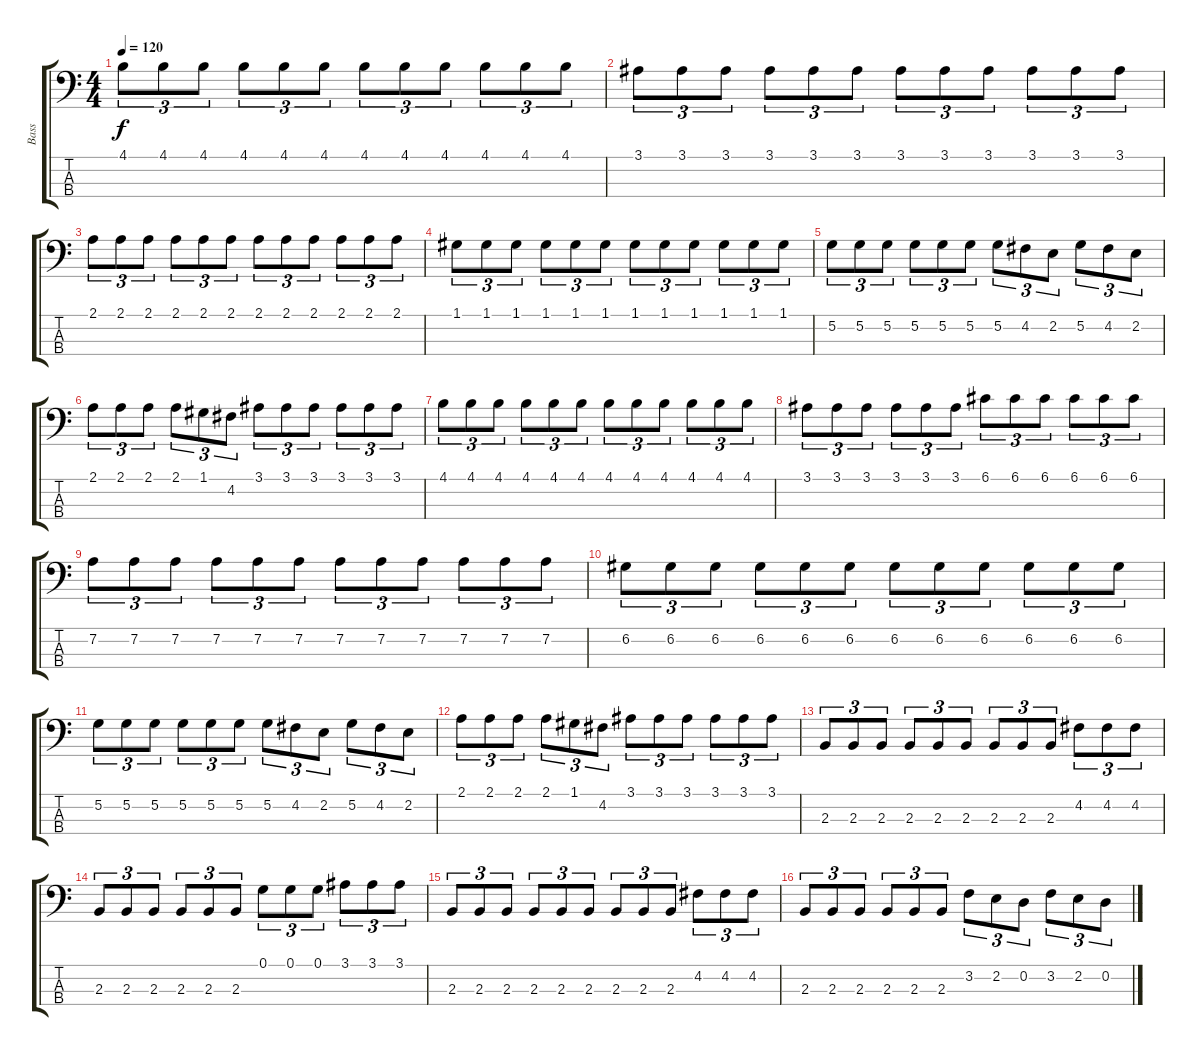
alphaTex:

\track ("Bass" "Bass") {instrument electricbasspick}
\staff {score tabs}
\tuning (G2 D2 A1 E1) {hide}
\ts (4 4)
\tempo 120
\clef f4
\ks c
4.1.8{tu (3 2) dy f} 4.1.8{tu (3 2)} 4.1.8{tu (3 2)} 4.1.8{tu (3 2)} 4.1.8{tu (3 2)} 4.1.8{tu (3 2)} 4.1.8{tu (3 2)} 4.1.8{tu (3 2)} 4.1.8{tu (3 2)} 4.1.8{tu (3 2)} 4.1.8{tu (3 2)} 4.1.8{tu (3 2)} |
3.1.8{tu (3 2)} 3.1.8{tu (3 2)} 3.1.8{tu (3 2)} 3.1.8{tu (3 2)} 3.1.8{tu (3 2)} 3.1.8{tu (3 2)} 3.1.8{tu (3 2)} 3.1.8{tu (3 2)} 3.1.8{tu (3 2)} 3.1.8{tu (3 2)} 3.1.8{tu (3 2)} 3.1.8{tu (3 2)} |
2.1.8{tu (3 2)} 2.1.8{tu (3 2)} 2.1.8{tu (3 2)} 2.1.8{tu (3 2)} 2.1.8{tu (3 2)} 2.1.8{tu (3 2)} 2.1.8{tu (3 2)} 2.1.8{tu (3 2)} 2.1.8{tu (3 2)} 2.1.8{tu (3 2)} 2.1.8{tu (3 2)} 2.1.8{tu (3 2)} |
1.1.8{tu (3 2)} 1.1.8{tu (3 2)} 1.1.8{tu (3 2)} 1.1.8{tu (3 2)} 1.1.8{tu (3 2)} 1.1.8{tu (3 2)} 1.1.8{tu (3 2)} 1.1.8{tu (3 2)} 1.1.8{tu (3 2)} 1.1.8{tu (3 2)} 1.1.8{tu (3 2)} 1.1.8{tu (3 2)} |
5.2.8{tu (3 2)} 5.2.8{tu (3 2)} 5.2.8{tu (3 2)} 5.2.8{tu (3 2)} 5.2.8{tu (3 2)} 5.2.8{tu (3 2)} 5.2.8{tu (3 2)} 4.2.8{tu (3 2)} 2.2.8{tu (3 2)} 5.2.8{tu (3 2)} 4.2.8{tu (3 2)} 2.2.8{tu (3 2)} |
2.1.8{tu (3 2)} 2.1.8{tu (3 2)} 2.1.8{tu (3 2)} 2.1.8{tu (3 2)} 1.1.8{tu (3 2)} 4.2.8{tu (3 2)} 3.1.8{tu (3 2)} 3.1.8{tu (3 2)} 3.1.8{tu (3 2)} 3.1.8{tu (3 2)} 3.1.8{tu (3 2)} 3.1.8{tu (3 2)} |
4.1.8{tu (3 2)} 4.1.8{tu (3 2)} 4.1.8{tu (3 2)} 4.1.8{tu (3 2)} 4.1.8{tu (3 2)} 4.1.8{tu (3 2)} 4.1.8{tu (3 2)} 4.1.8{tu (3 2)} 4.1.8{tu (3 2)} 4.1.8{tu (3 2)} 4.1.8{tu (3 2)} 4.1.8{tu (3 2)} |
3.1.8{tu (3 2)} 3.1.8{tu (3 2)} 3.1.8{tu (3 2)} 3.1.8{tu (3 2)} 3.1.8{tu (3 2)} 3.1.8{tu (3 2)} 6.1.8{tu (3 2)} 6.1.8{tu (3 2)} 6.1.8{tu (3 2)} 6.1.8{tu (3 2)} 6.1.8{tu (3 2)} 6.1.8{tu (3 2)} |
7.2.8{tu (3 2)} 7.2.8{tu (3 2)} 7.2.8{tu (3 2)} 7.2.8{tu (3 2)} 7.2.8{tu (3 2)} 7.2.8{tu (3 2)} 7.2.8{tu (3 2)} 7.2.8{tu (3 2)} 7.2.8{tu (3 2)} 7.2.8{tu (3 2)} 7.2.8{tu (3 2)} 7.2.8{tu (3 2)} |
6.2.8{tu (3 2)} 6.2.8{tu (3 2)} 6.2.8{tu (3 2)} 6.2.8{tu (3 2)} 6.2.8{tu (3 2)} 6.2.8{tu (3 2)} 6.2.8{tu (3 2)} 6.2.8{tu (3 2)} 6.2.8{tu (3 2)} 6.2.8{tu (3 2)} 6.2.8{tu (3 2)} 6.2.8{tu (3 2)} |
5.2.8{tu (3 2)} 5.2.8{tu (3 2)} 5.2.8{tu (3 2)} 5.2.8{tu (3 2)} 5.2.8{tu (3 2)} 5.2.8{tu (3 2)} 5.2.8{tu (3 2)} 4.2.8{tu (3 2)} 2.2.8{tu (3 2)} 5.2.8{tu (3 2)} 4.2.8{tu (3 2)} 2.2.8{tu (3 2)} |
2.1.8{tu (3 2)} 2.1.8{tu (3 2)} 2.1.8{tu (3 2)} 2.1.8{tu (3 2)} 1.1.8{tu (3 2)} 4.2.8{tu (3 2)} 3.1.8{tu (3 2)} 3.1.8{tu (3 2)} 3.1.8{tu (3 2)} 3.1.8{tu (3 2)} 3.1.8{tu (3 2)} 3.1.8{tu (3 2)} |
2.3.8{tu (3 2)} 2.3.8{tu (3 2)} 2.3.8{tu (3 2)} 2.3.8{tu (3 2)} 2.3.8{tu (3 2)} 2.3.8{tu (3 2)} 2.3.8{tu (3 2)} 2.3.8{tu (3 2)} 2.3.8{tu (3 2)} 4.2.8{tu (3 2)} 4.2.8{tu (3 2)} 4.2.8{tu (3 2)} |
2.3.8{tu (3 2)} 2.3.8{tu (3 2)} 2.3.8{tu (3 2)} 2.3.8{tu (3 2)} 2.3.8{tu (3 2)} 2.3.8{tu (3 2)} 0.1.8{tu (3 2)} 0.1.8{tu (3 2)} 0.1.8{tu (3 2)} 3.1.8{tu (3 2)} 3.1.8{tu (3 2)} 3.1.8{tu (3 2)} |
2.3.8{tu (3 2)} 2.3.8{tu (3 2)} 2.3.8{tu (3 2)} 2.3.8{tu (3 2)} 2.3.8{tu (3 2)} 2.3.8{tu (3 2)} 2.3.8{tu (3 2)} 2.3.8{tu (3 2)} 2.3.8{tu (3 2)} 4.2.8{tu (3 2)} 4.2.8{tu (3 2)} 4.2.8{tu (3 2)} |
2.3.8{tu (3 2)} 2.3.8{tu (3 2)} 2.3.8{tu (3 2)} 2.3.8{tu (3 2)} 2.3.8{tu (3 2)} 2.3.8{tu (3 2)} 3.2.8{tu (3 2)} 2.2.8{tu (3 2)} 0.2.8{tu (3 2)} 3.2.8{tu (3 2)} 2.2.8{tu (3 2)} 0.2.8{tu (3 2)}
